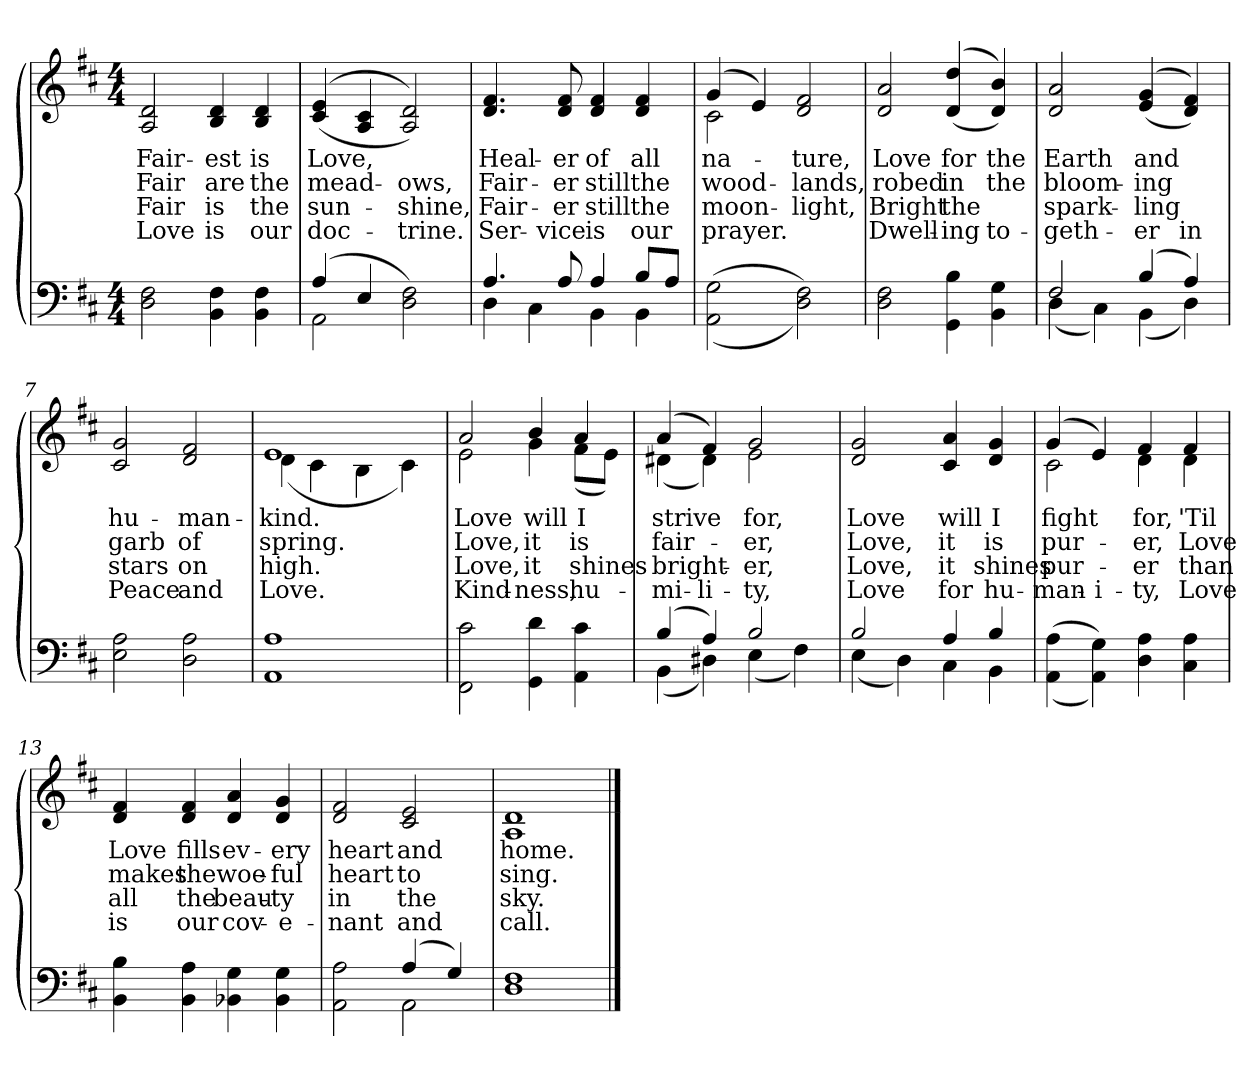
**kern	**kern	**text	**text	**text	**text
*part1	*part1	*part1	*part1	*part1	*part1
*staff2	*staff1	*staff1	*staff1	*staff1	*staff1
*clefF4	*clefG2	*	*	*	*
*k[f#c#]	*k[f#c#]	*	*	*	*
*M4/4	*M4/4	*	*	*	*
=1	=1	=1	=1	=1	=1
2D\ 2F#\	2A/ 2d/	Fair-	Fair	Fair	Love
4BB\ 4F#\	4B/ 4d/	-est	are	is	is
4BB\ 4F#\	4B/ 4d/	is	the	the	our
=2	=2	=2	=2	=2	=2
*^	*	*	*	*	*
(>4A/	2AA\	(<(>4c#/ 4e/	Love,	mead-	sun-	doc-
4E/	.	4A/ 4c#/	.	.	.	.
2D 2F#)	2ryy	2A/ 2d/))	.	-ows,	-shine,	-trine.
=3	=3	=3	=3	=3	=3	=3
4.A/	4D\	4.d/ 4.f#/	Heal-	Fair-	Fair-	Ser-
.	4C#\	.	.	.	.	.
8A/	.	8d/ 8f#/	-er	-er	-er	-vice
4A/	4BB\	4d/ 4f#/	of	still	still	is
8BL	4BB\	4d/ 4f#/	all	the	the	our
8AJ	.	.	.	.	.	.
*v	*v	*	*	*	*	*
=4	=4	=4	=4	=4	=4
*	*^	*	*	*	*
(<(2AA\ 2G\	(>4g/	2c#\	na-	wood-	moon-	prayer.
.	4e/)	.	.	.	.	.
2D\ 2F#\))	2d/ 2f#/	2ryy	-ture,	-lands,	-light,	.
*	*v	*v	*	*	*	*
=5	=5	=5	=5	=5	=5
2D\ 2F#\	2d/ 2a/	Love	robed	Bright	Dwell-
4GG\ 4B\	(>(4d/ 4dd/	for	in	the	-ing
4BB\ 4G\	4d/ 4b/))	the	the	.	to-
!!LO:LB:g=z
=6	=6	=6	=6	=6	=6
*^	*	*	*	*	*
2F#/	(<4D\	2d/ 2a/	Earth	bloom-	spark-	-geth-
.	4C#\)	.	.	.	.	.
(4B/	(4BB\	(>(4e/ 4g/	and	-ing	-ling	-er
4A/)	4D\)	4d/ 4f#/))	.	.	.	in
*v	*v	*	*	*	*	*
=7	=7	=7	=7	=7	=7
2E\ 2A\	2c#/ 2g/	hu-	garb	stars	Peace
2D\ 2A\	2d/ 2f#/	-man-	of	on	and
=8	=8	=8	=8	=8	=8
*^	*^	*	*	*	*
1A	1AA	1e	(<4d\	-kind.	spring.	high.	Love.
.	.	.	4c#\	.	.	.	.
.	.	.	4B\	.	.	.	.
.	.	.	4c#\)	.	.	.	.
*v	*v	*	*	*	*	*	*
=9	=9	=9	=9	=9	=9	=9
2FF#\ 2c#\	2a/	2e\	Love	Love,	Love,	Kind-
4GG 4d	4b/	4g\	will	it	it	-ness,
4AA 4c#	4a/	(<8f#L	I	is	shines	hu-
.	.	8eJ)	.	.	.	.
=10	=10	=10	=10	=10	=10	=10
*^	*	*	*	*	*	*
(4B/	(4BB\	(4a/	(4d#X\	strive	fair-	bright-	-mi-
4A/)	4D#X\)	4f#/)	4d#\)	.	.	.	-li-
2B/	(<4E\	2g/	2e\	for,	-er,	-er,	-ty,
.	4F#\)	.	.	.	.	.	.
*	*	*v	*v	*	*	*	*
!!LO:LB:g=z
=11	=11	=11	=11	=11	=11	=11
2B/	(<4E\	2d/ 2g/	Love	Love,	-Love,	Love
.	4D\)	.	.	.	.	.
4A/	4C#\	4c#/ 4a/	will	it	it	for
4B/	4BB\	4d/ 4g/	I	is	shines	hu-
*v	*v	*	*	*	*	*
=12	=12	=12	=12	=12	=12
*	*^	*	*	*	*
(<(4AA\ 4A\	(4g/	2c#\	fight	pur-	pur-	-man-
4AA\ 4G\))	4e/)	.	.	.	.	-i-
4D\ 4A\	4f#/	4d\	for,	-er,	-er	-ty,
4C#\ 4A\	4f#/	4d\	'Til	Love	than	Love
*	*v	*v	*	*	*	*
=13	=13	=13	=13	=13	=13
4BB\ 4B\	4d/ 4f#/	Love	makes	all	is
4BB\ 4A\	4d/ 4f#/	fills	the	the	our
4BB-X\ 4G\	4d/ 4a/	ev-	woe-	beau-	cov-
4BB-\ 4G\	4d/ 4g/	-ery	-ful	-ty	-e-
=14	=14	=14	=14	=14	=14
*^	*	*	*	*	*
2AA\ 2A\	2ryy	2d/ 2f#/	heart	heart	in	-nant
(>4A/	2AA\	2c#/ 2e/	and	to	the	and
4G/)	.	.	.	.	.	.
=15	=15	=15	=15	=15	=15	=15
1F#	1D	1A 1d	home.	sing.	sky.	call.
*v	*v	*	*	*	*	*
==	==	==	==	==	==
*-	*-	*-	*-	*-	*-
